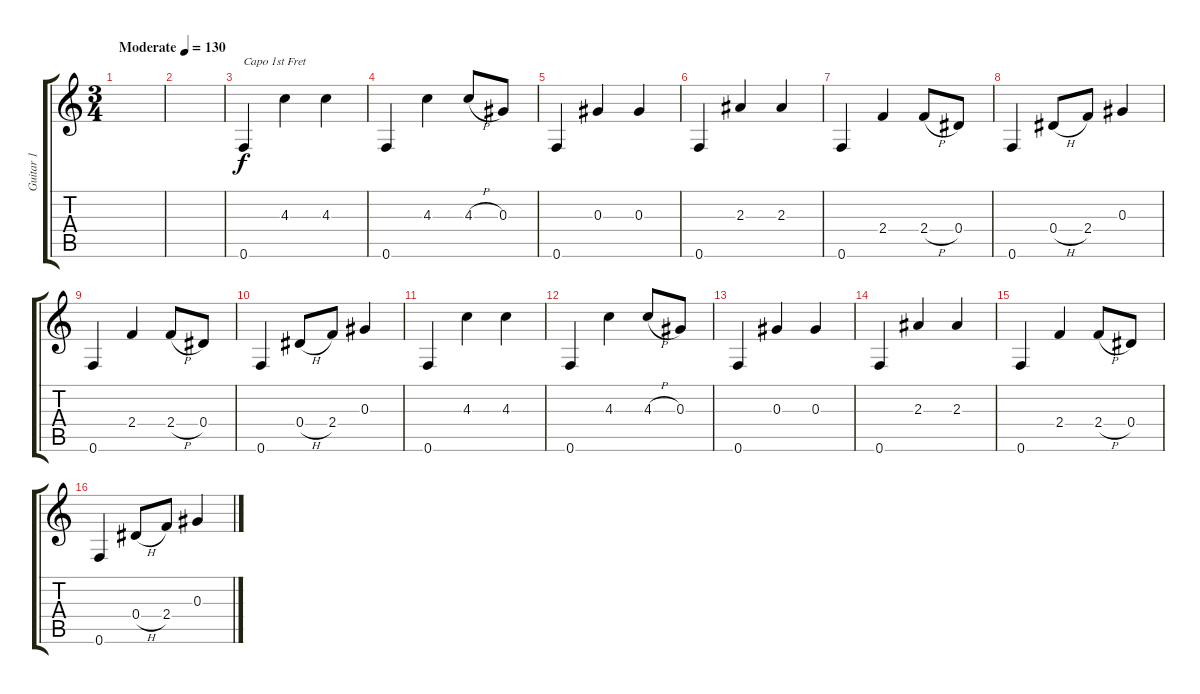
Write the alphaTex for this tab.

\track ("Guitar 1" "Guitar 1") {instrument electricguitarclean}
\staff {score tabs}
\tuning (F4 C4 Ab3 Eb3 Bb2 F2) {hide}
\ts (3 4)
\tempo (130 "Moderate")
\clef g2
\ks c
|
|
0.6.4{txt "Capo 1st Fret"} 4.3.4 4.3.4 |
0.6.4 4.3.4 4.3{h}.8 0.3.8 |
0.6.4 0.3.4 0.3.4 |
0.6.4 2.3.4 2.3.4 |
0.6.4 2.4.4 2.4{h}.8 0.4.8 |
0.6.4 0.4{h}.8 2.4.8 0.3.4 |
0.6.4 2.4.4 2.4{h}.8 0.4.8 |
0.6.4 0.4{h}.8 2.4.8 0.3.4 |
0.6.4 4.3.4 4.3.4 |
0.6.4 4.3.4 4.3{h}.8 0.3.8 |
0.6.4 0.3.4 0.3.4 |
0.6.4 2.3.4 2.3.4 |
0.6.4 2.4.4 2.4{h}.8 0.4.8 |
0.6.4 0.4{h}.8 2.4.8 0.3.4
